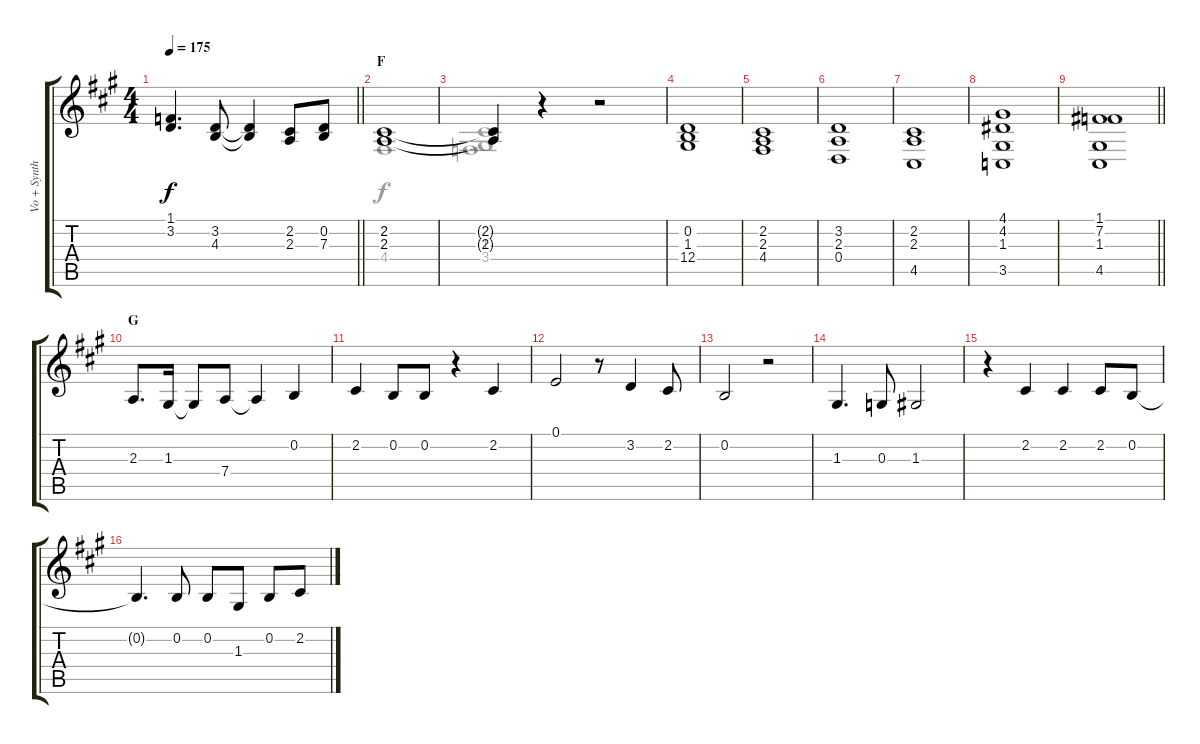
\track ("Vo + Synth." "Vo + Synth") {instrument lead6voice}
\staff {score tabs}
\tuning (E4 B3 G3 D3 A2 E2) {hide}
\voice
\ts (4 4)
\tempo 175
\clef g2
\barLineRight lightlight
\ks f#minor
(1.1 3.2).4{d dy f} (3.2 4.3).8 (3.2{t} 4.3{t}).4 (2.2 2.3).8 (0.2 7.3).8 |
\section ("" "F")
(2.2 2.3).1 |
(2.2{t} 2.3{t}).4 r.4 r.2 |
(0.2 1.3 12.4).1 |
(2.2 2.3 4.4).1 |
(3.2 2.3 0.4).1 |
(2.2 2.3 4.5).1 |
(4.1 4.2 1.3 3.5).1 |
\barLineRight lightlight
(1.1 7.2 1.3 4.5).1 |
\section ("" "G")
2.3.8{d} 1.3.16 1.3{t}.8 7.4.8 7.4{t}.4 0.2.4 |
2.2.4 0.2.8 0.2.8 r.4 2.2.4 |
0.1.2 r.8 3.2.4 2.2.8 |
0.2.2 r.2 |
1.3.4{d} 0.3.8 1.3.2 |
r.4 2.2.4 2.2.4 2.2.8 0.2.8 |
0.2{t}.4{d} 0.2.8 0.2.8 1.3.8 0.2.8 2.2.8
\voice
\clef g2
\ottava regular
\simile none
\barLineRight lightlight
\ks f#minor
|
(2.2 2.3 4.4).1 |
(2.2 1.3 3.4).1 |
|
|
|
|
|
\barLineRight lightlight
|
|
|
|
|
|
|
